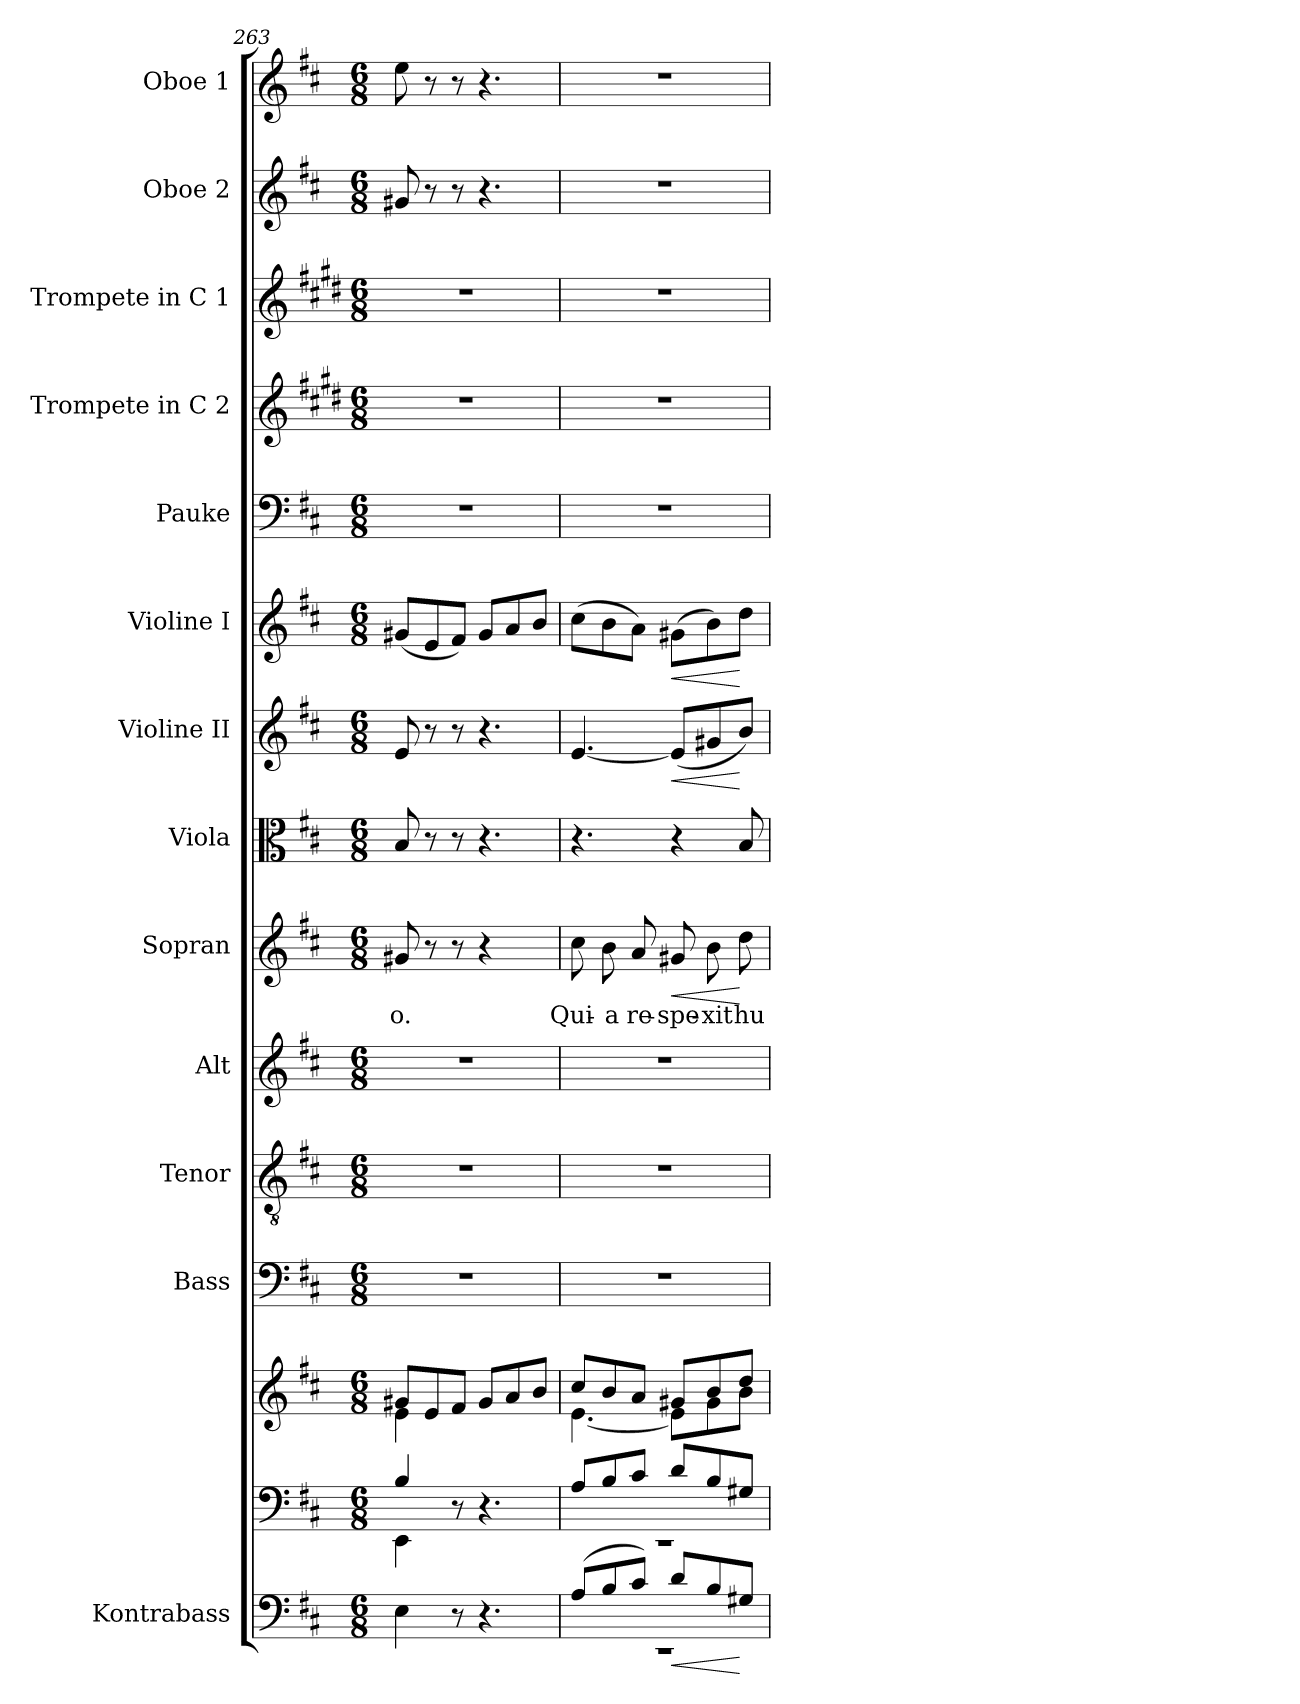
**kern	**dynam	**kern	**kern	**kern	**kern	**kern	**kern	**text	**dynam	**kern	**kern	**dynam	**kern	**dynam	**kern	**kern	**kern	**kern	**kern
*part14	*part14	*part13	*part13	*part12	*part11	*part10	*part9	*part9	*part9	*part8	*part7	*part7	*part6	*part6	*part5	*part4	*part3	*part2	*part1
*staff15	*staff15	*staff14	*staff13	*staff12	*staff11	*staff10	*staff9	*staff9	*staff9	*staff8	*staff7	*staff7	*staff6	*staff6	*staff5	*staff4	*staff3	*staff2	*staff1
*I"Kontrabass	*	*	*	*I"Bass	*I"Tenor	*I"Alt	*I"Sopran	*	*	*I"Viola	*I"Violine II	*	*I"Violine I	*	*I"Pauke	*I"Trompete in C 2	*I"Trompete in C 1	*I"Oboe 2	*I"Oboe 1
*I'Kb.	*	*	*	*I'B	*I'T	*I'A	*I'S	*	*	*I'Vla.	*I'Vl. II	*	*I'Vl. I	*	*I'Pk.	*	*	*I'Ob. 2	*I'Ob. 1
*clefF4	*	*clefF4	*clefG2	*clefF4	*clefGv2	*clefG2	*clefG2	*	*	*clefC3	*clefG2	*	*clefG2	*	*clefF4	*clefG2	*clefG2	*clefG2	*clefG2
*ITrd7c12	*	*	*	*	*	*	*	*	*	*	*	*	*	*	*	*ITrd1c2	*ITrd1c2	*	*
*k[f#c#]	*	*k[f#c#]	*k[f#c#]	*k[f#c#]	*k[f#c#]	*k[f#c#]	*k[f#c#]	*	*	*k[f#c#]	*k[f#c#]	*	*k[f#c#]	*	*k[f#c#]	*k[f#c#]	*k[f#c#]	*k[f#c#]	*k[f#c#]
*D:	*	*D:	*D:	*D:	*D:	*D:	*D:	*	*	*D:	*D:	*	*D:	*	*D:	*D:	*D:	*D:	*D:
*M6/8	*	*M6/8	*M6/8	*M6/8	*M6/8	*M6/8	*M6/8	*	*	*M6/8	*M6/8	*	*M6/8	*	*M6/8	*M6/8	*M6/8	*M6/8	*M6/8
=263	=263	=263	=263	=263	=263	=263	=263	=263	=263	=263	=263	=263	=263	=263	=263	=263	=263	=263	=263
*	*	*^	*^	*	*	*	*	*	*	*	*	*	*	*	*	*	*	*	*
!	!	!	!	!	!	!	!	!	!	!LO:LY:b	!	!	!	!	!	!	!	!	!	!	!
4EE\	.	4B/	4EE\	8g#X/L	4e\	2.r	2.r	2.r	8g#X/	-o.	.	8B/	8e/	.	(<8g#X/L	.	2.r	2.r	2.r	8g#X/	8ee\
.	.	.	.	8e/	.	.	.	.	8r	.	.	8r	8r	.	8e/	.	.	.	.	8r	8r
8r	.	8r	2ryy	8f#/J	2ryy	.	.	.	8r	.	.	8r	8r	.	8f#/J)	.	.	.	.	8r	8r
4.r	.	4.r	.	8g#/L	.	.	.	.	4r	.	.	4.r	4.r	.	8g#/L	.	.	.	.	4.r	4.r
.	.	.	.	8a/	.	.	.	.	.	.	.	.	.	.	8a/	.	.	.	.	.	.
.	.	.	.	8b/J	.	.	.	.	8ryy	.	.	.	.	.	8b/J	.	.	.	.	.	.
=264	=264	=264	=264	=264	=264	=264	=264	=264	=264	=264	=264	=264	=264	=264	=264	=264	=264	=264	=264	=264	=264
*^	*	*	*	*	*	*	*	*	*	*	*	*	*	*	*	*	*	*	*	*	*
!	!LO:N:vis=1	!	!	!LO:N:vis=1	!	!	!	!	!	!	!LO:LY:b	!	!	!	!	!	!	!	!	!	!	!
(<8AA/L	2.rEE	.	8A/L	2.rEE	8cc#/L	[<4.e\	2.r	2.r	2.r	8cc#\	Qui-	.	4.r	[4.e/	.	(>8cc#\L	.	2.r	2.r	2.r	2.r	2.r
!	!	!	!	!	!	!	!	!	!	!	!LO:LY:b	!	!	!	!	!	!	!	!	!	!	!
8BB/	.	.	8B/	.	8b/	.	.	.	.	8b\	-a	.	.	.	.	8b\	.	.	.	.	.	.
!	!	!	!	!	!	!	!	!	!	!	!LO:LY:b	!	!	!	!	!	!	!	!	!	!	!
8C#/J)	.	.	8c#/J	.	8a/J	.	.	.	.	8a/	re-	.	.	.	.	8a\J)	.	.	.	.	.	.
!	!	!LO:HP:b	!	!	!	!	!	!	!	!	!LO:LY:b	!LO:HP:b	!	!	!LO:HP:b	!	!LO:HP:b	!	!	!	!	!
8D/L	.	<	8d/L	.	8g#X/L	8e\L]	.	.	.	8g#X/	-spe-	<	4r	(<8e/L]	<	(>8g#X\L	<	.	.	.	.	.
!	!	!	!	!	!	!	!	!	!	!	!LO:LY:b	!	!	!	!	!	!	!	!	!	!	!
8BB/	.	.	8B/	.	8b/	8g#\	.	.	.	8b\	-xit	.	.	8g#X/	.	8b\)	.	.	.	.	.	.
!	!	!	!	!	!	!	!	!	!	!	!LO:LY:b	!	!	!	!	!	!	!	!	!	!	!
8GG#X/J	.	[	8G#X/J	.	8dd/J	8b\J	.	.	.	8dd\	hu-	[	8B/	8b/J)	[	8dd\J	[	.	.	.	.	.
*v	*v	*	*	*	*	*	*	*	*	*	*	*	*	*	*	*	*	*	*	*	*	*
*	*	*v	*v	*	*	*	*	*	*	*	*	*	*	*	*	*	*	*	*	*	*
*	*	*	*v	*v	*	*	*	*	*	*	*	*	*	*	*	*	*	*	*	*
=	=	=	=	=	=	=	=	=	=	=	=	=	=	=	=	=	=	=	=
*-	*-	*-	*-	*-	*-	*-	*-	*-	*-	*-	*-	*-	*-	*-	*-	*-	*-	*-	*-
